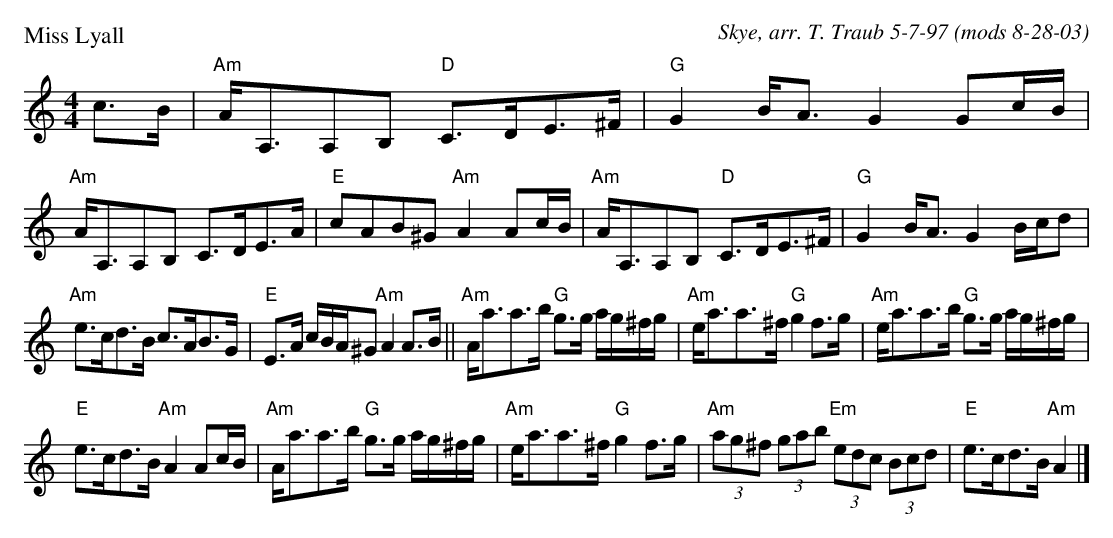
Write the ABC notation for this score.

X:1
P: Miss Lyall
C: Skye, arr. T. Traub 5-7-97 (mods 8-28-03)
M: 4/4
K: Am
L: 1/8
c>B|"Am"A<A,A,B, "D"C>DE>^F|"G"G2 B<A G2 Gc/B/|"Am"A<A,A,B, C>DE>A|"E"cAB^G "Am"A2 Ac/B/ |"Am"A<A,A,B, "D"C>DE>^F|"G"G2 B<A G2 B/c/d|
 "Am"e>cd>B c>AB>G |"E"E>A c/B/A/^G "Am"A2 A>B||"Am"A<aa>b "G"g>g a/g/^f/g/|"Am"e<aa>^f "G"g2 f>g|"Am"e<aa>b "G"g>g a/g/^f/g/|
"E"e>cd>B "Am"A2 Ac/B/ |"Am"A<aa>b "G"g>g a/g/^f/g/|"Am"e<aa>^f "G"g2 f>g|"Am"(3ag^f (3gab "Em"(3edc (3Bcd|"E"e>cd>B "Am"A2 |]
